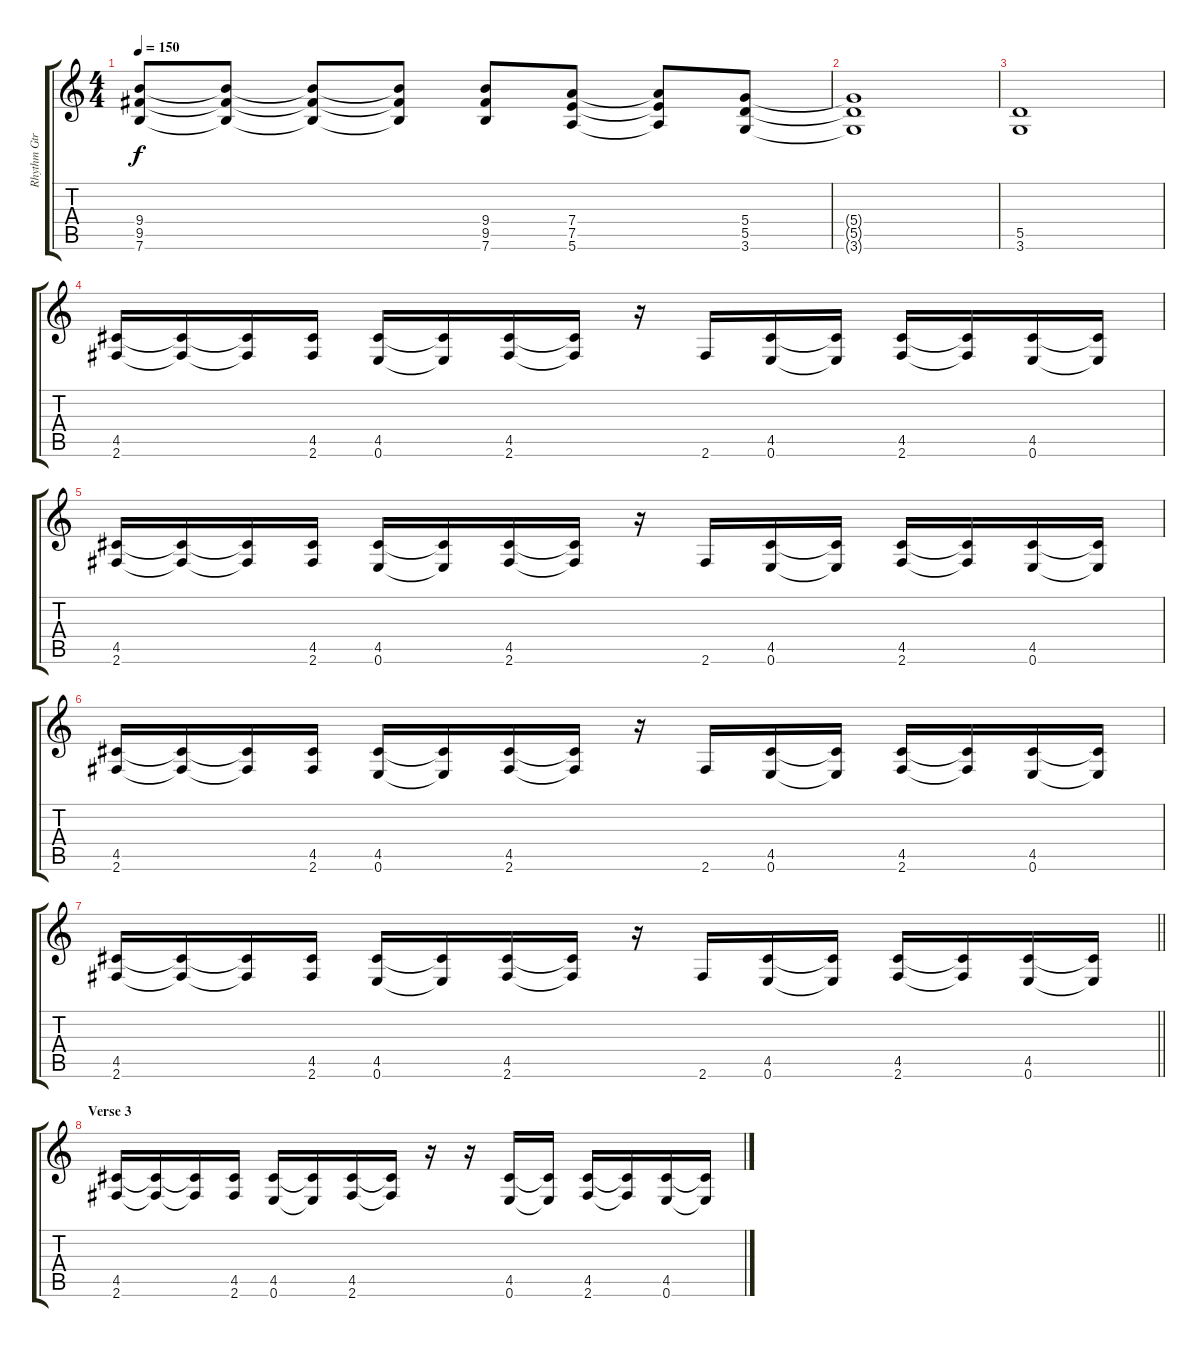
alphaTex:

\track ("Rhythm Gtr" "Rhythm Gtr") {instrument overdrivenguitar}
\staff {score tabs}
\tuning (E4 B3 G3 D3 A2 E2) {hide}
\ts (4 4)
\tempo 150
\clef g2
\ks c
(9.4{t} 9.5{t} 7.6{t}).8{dy f} (9.4{t} 9.5{t} 7.6{t}).8 (9.4{t} 9.5{t} 7.6{t}).8 (9.4{t} 9.5{t} 7.6{t}).8 (9.4 9.5 7.6).8 (7.4 7.5 5.6).8 (7.4{t} 7.5{t} 5.6{t}).8 (5.4 5.5 3.6).8 |
(5.4{t} 5.5{t} 3.6{t}).1 |
(5.5 3.6).1 |
(4.5 2.6).16 (4.5{t} 2.6{t}).16 (4.5{t} 2.6{t}).16 (4.5 2.6).16 (4.5 0.6).16 (4.5{t} 0.6{t}).16 (4.5 2.6).16 (4.5{t} 2.6{t}).16 r.16 2.6.16 (4.5 0.6).16 (4.5{t} 0.6{t}).16 (4.5 2.6).16 (4.5{t} 2.6{t}).16 (4.5 0.6).16 (4.5{t} 0.6{t}).16 |
(4.5 2.6).16 (4.5{t} 2.6{t}).16 (4.5{t} 2.6{t}).16 (4.5 2.6).16 (4.5 0.6).16 (4.5{t} 0.6{t}).16 (4.5 2.6).16 (4.5{t} 2.6{t}).16 r.16 2.6.16 (4.5 0.6).16 (4.5{t} 0.6{t}).16 (4.5 2.6).16 (4.5{t} 2.6{t}).16 (4.5 0.6).16 (4.5{t} 0.6{t}).16 |
(4.5 2.6).16 (4.5{t} 2.6{t}).16 (4.5{t} 2.6{t}).16 (4.5 2.6).16 (4.5 0.6).16 (4.5{t} 0.6{t}).16 (4.5 2.6).16 (4.5{t} 2.6{t}).16 r.16 2.6.16 (4.5 0.6).16 (4.5{t} 0.6{t}).16 (4.5 2.6).16 (4.5{t} 2.6{t}).16 (4.5 0.6).16 (4.5{t} 0.6{t}).16 |
\barLineRight lightlight
(4.5 2.6).16 (4.5{t} 2.6{t}).16 (4.5{t} 2.6{t}).16 (4.5 2.6).16 (4.5 0.6).16 (4.5{t} 0.6{t}).16 (4.5 2.6).16 (4.5{t} 2.6{t}).16 r.16 2.6.16 (4.5 0.6).16 (4.5{t} 0.6{t}).16 (4.5 2.6).16 (4.5{t} 2.6{t}).16 (4.5 0.6).16 (4.5{t} 0.6{t}).16 |
\section ("" "Verse 3")
(4.5 2.6).16 (4.5{t} 2.6{t}).16 (4.5{t} 2.6{t}).16 (4.5 2.6).16 (4.5 0.6).16 (4.5{t} 0.6{t}).16 (4.5 2.6).16 (4.5{t} 2.6{t}).16 r.16 r.16 (4.5 0.6).16 (4.5{t} 0.6{t}).16 (4.5 2.6).16 (4.5{t} 2.6{t}).16 (4.5 0.6).16 (4.5{t} 0.6{t}).16
